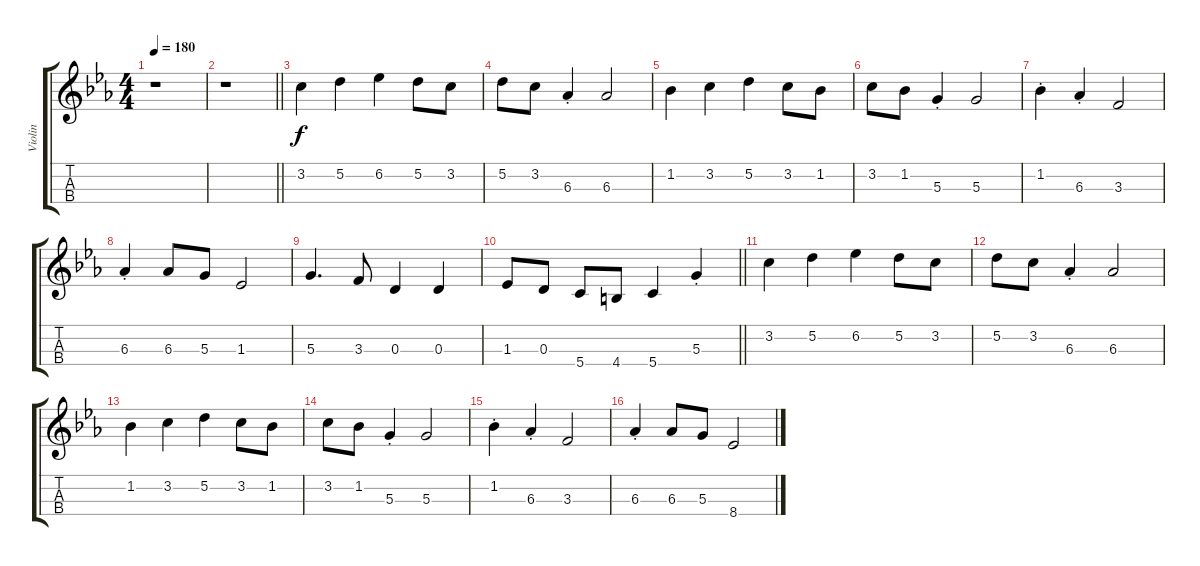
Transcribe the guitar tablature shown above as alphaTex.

\track ("Violin" "Violin") {instrument violin}
\staff {score tabs}
\tuning (E5 A4 D4 G3) {hide}
\ts (4 4)
\tempo 180
\clef g2
\ks eb
r.1{dy mp} |
\barLineRight lightlight
r.1 |
\section ("" "")
3.2.4{dy f} 5.2.4 6.2.4 5.2.8 3.2.8 |
5.2.8 3.2.8 6.3{st}.4 6.3.2 |
1.2.4 3.2.4 5.2.4 3.2.8 1.2.8 |
3.2.8 1.2.8 5.3{st}.4 5.3.2 |
1.2{st}.4 6.3{st}.4 3.3.2 |
6.3{st}.4 6.3.8 5.3.8 1.3.2 |
5.3.4{d} 3.3.8 0.3.4 0.3.4 |
\barLineRight lightlight
1.3.8 0.3.8 5.4.8 4.4.8 5.4.4 5.3{st}.4 |
\section ("" "")
3.2.4 5.2.4 6.2.4 5.2.8 3.2.8 |
5.2.8 3.2.8 6.3{st}.4 6.3.2 |
1.2.4 3.2.4 5.2.4 3.2.8 1.2.8 |
3.2.8 1.2.8 5.3{st}.4 5.3.2 |
1.2{st}.4 6.3{st}.4 3.3.2 |
6.3{st}.4 6.3.8 5.3.8 8.4.2
